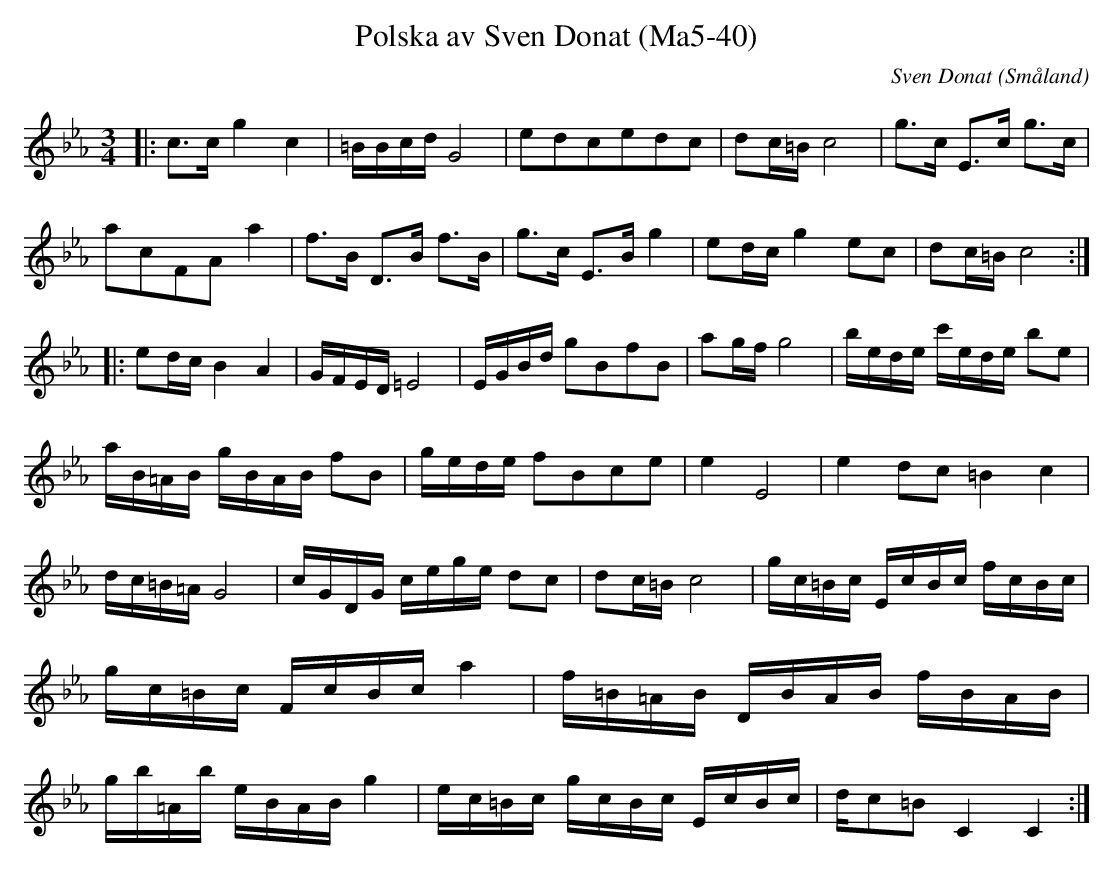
X:1
T:Polska av Sven Donat (Ma5-40)
C:Sven Donat
O:Småland
M:3/4
L:1/16
K:Cm
|: c2>c2 g4 c4 | =BBcd G8 | e2d2c2e2d2c2 | d2c=B c8 | g2>c2 E2>c2 g2>c2 | a2c2F2A2 a4 | f2>B2 D2>B2 f2>B2 | g2>c2 E2>B2 g4 | e2dc g4 e2c2 | d2c=B c8 :| |: e2dc B4 A4 | GFED =E8 | EGBd g2B2f2B2 | a2gf g8 | bede c'ede b2e2 | aB=AB gBAB f2B2 | gede f2B2c2e2 | e4 E8 | e4d2c2 =B4 c4 | dc=B=A G8 | cGDG cege d2c2 | d2c=B c8 | gc=Bc EcBc fcBc | gc=Bc FcBc a4 | f=B=AB DBAB fBAB | gb=Ab eBAB g4 | ec=Bc gcBc EcBc | dc2=B2 C4 C4 :|
